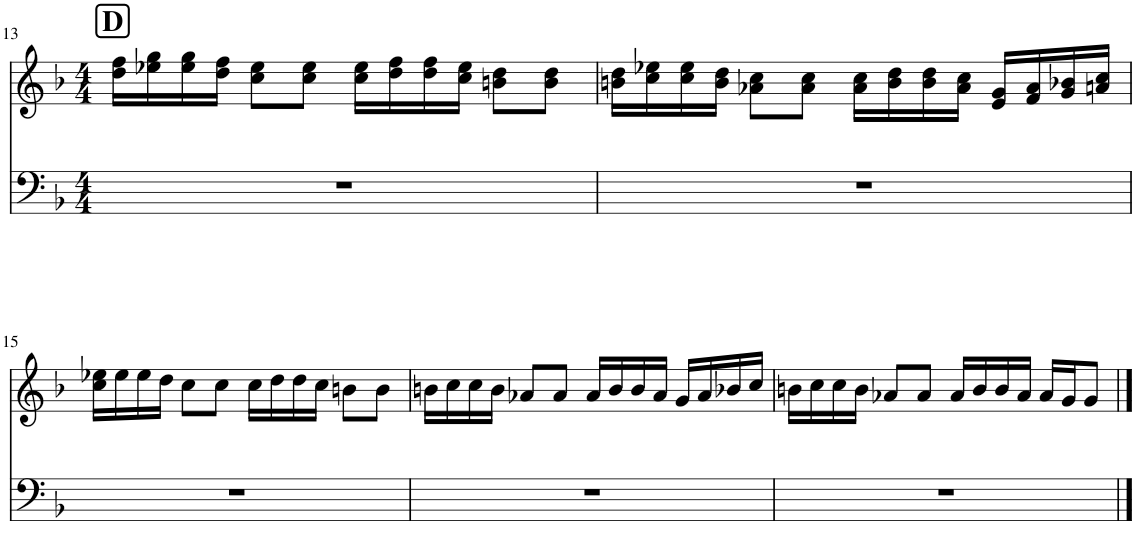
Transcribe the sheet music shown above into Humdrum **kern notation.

**kern	**kern
*part2	*part1
*staff2	*staff1
*I"Baritone Horn	*I"Flute
*I'Hn	*I'Fl
!!LO:PB:g=z
*clefF4	*clefG2
*Trd4c7	*
*k[b-]	*k[b-]
*M4/4	*M4/4
=13	=13
!	!LO:TX:a:B:t=D
1r	16dd\ 16ff\LL
.	16ee-X\ 16gg\
.	16ee-\ 16gg\
.	16dd\ 16ff\JJ
.	8cc\ 8ee-\L
.	8cc\ 8ee-\J
.	16cc\ 16ee-\LL
.	16dd\ 16ff\
.	16dd\ 16ff\
.	16cc\ 16ee-\JJ
.	8bn\ 8dd\L
.	8b\ 8dd\J
=14	=14
1r	16bn\ 16dd\LL
.	16cc\ 16ee-X\
.	16cc\ 16ee-\
.	16b\ 16dd\JJ
.	8a-X\ 8cc\L
.	8a-\ 8cc\J
.	16a-\ 16cc\LL
.	16b\ 16dd\
.	16b\ 16dd\
.	16a-\ 16cc\JJ
.	16e/ 16g/LL
.	16f/ 16a-/
.	16g/ 16b-X/
.	16an/ 16cc/JJ
!!LO:LB:g=z
=15	=15
1r	16cc\ 16ee-X\LL
.	16ee-\
.	16ee-\
.	16dd\JJ
.	8cc\L
.	8cc\J
.	16cc\LL
.	16dd\
.	16dd\
.	16cc\JJ
.	8bn\L
.	8b\J
=16	=16
1r	16bn\LL
.	16cc\
.	16cc\
.	16b\JJ
.	8a-X/L
.	8a-/J
.	16a-/LL
.	16b/
.	16b/
.	16a-/JJ
.	16g/LL
.	16a-/
.	16b-X/
.	16cc/JJ
=17	=17
1r	16bn\LL
.	16cc\
.	16cc\
.	16b\JJ
.	8a-X/L
.	8a-/J
.	16a-/LL
.	16b/
.	16b/
.	16a-/JJ
.	16a-/LL
.	16g/J
.	8g/J
==	==
*-	*-
